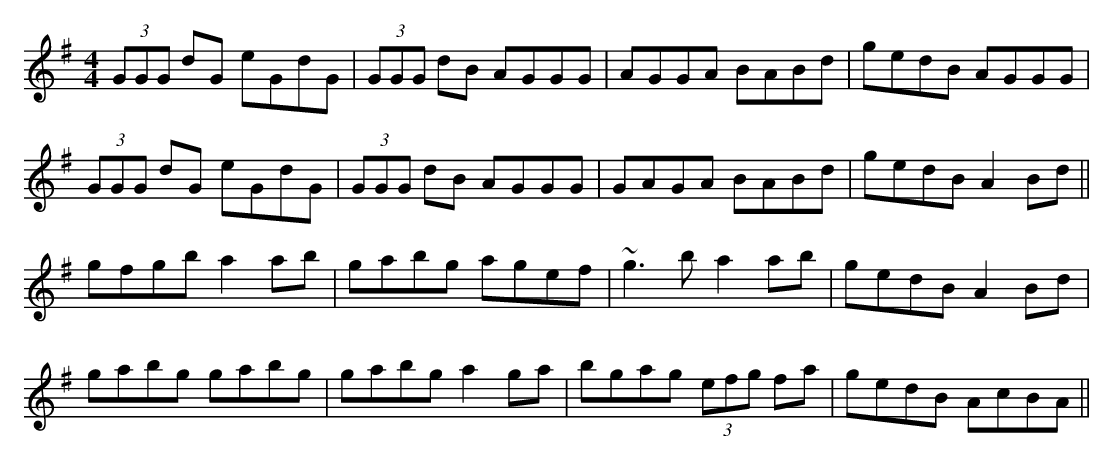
X:1
M:4/4
K:G
(3GGG dG eGdG|(3GGG dB AGGG|AGGA BABd|gedB AGGG|
(3GGG dG eGdG|(3GGG dB AGGG|GAGA BABd|gedB A2 Bd||
gfgb a2ab|gabg agef|~g3 b a2ab|gedB A2 Bd|
gabg gabg|gabg a2ga|bgag (3efg fa|gedB AcBA||
